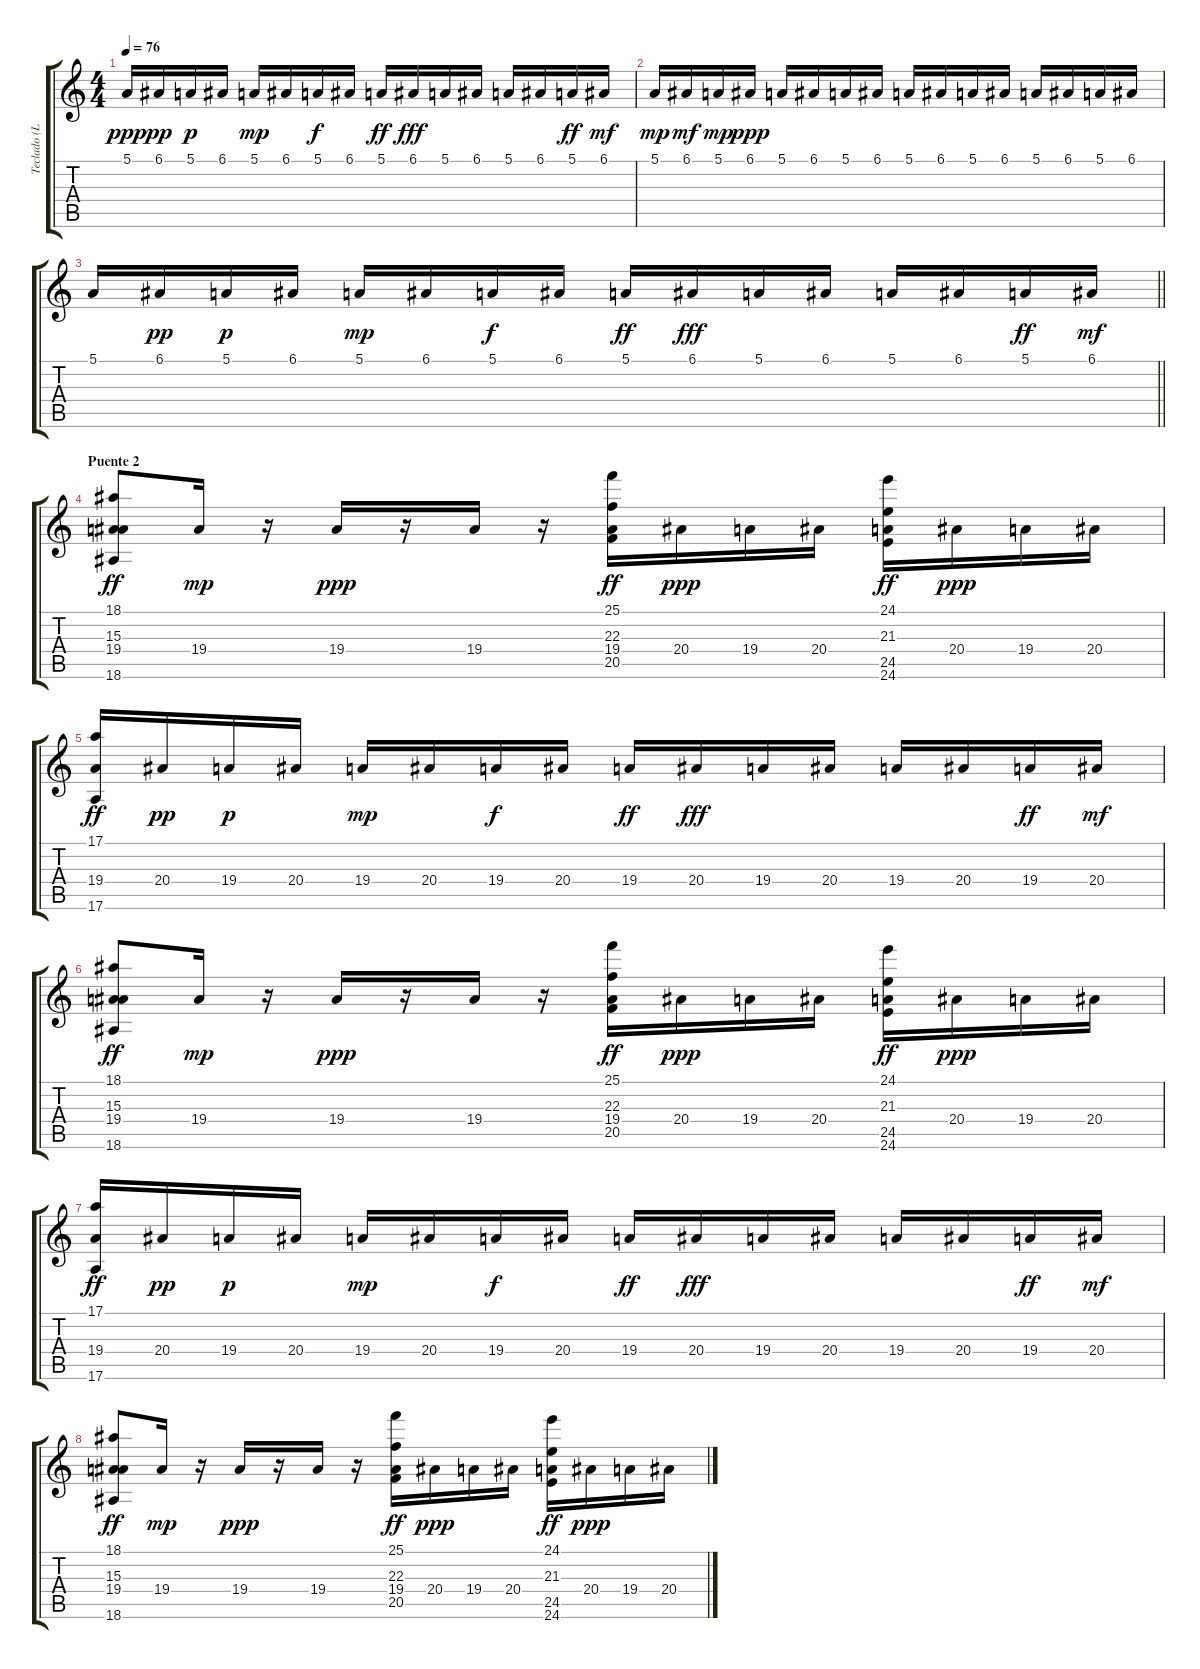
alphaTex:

\track ("Teclado (Lider)" "Teclado (L") {instrument stringensemble1}
\staff {score tabs}
\tuning (E4 B3 G3 D3 A2 E2) {hide}
\ts (4 4)
\tempo 76
\clef g2
\ks c
5.1.16{dy ppp} 6.1.16{dy pp} 5.1.16{dy p} 6.1.16 5.1.16{dy mp} 6.1.16 5.1.16{dy f} 6.1.16 5.1.16{dy ff} 6.1.16{dy fff} 5.1.16 6.1.16 5.1.16 6.1.16 5.1.16{dy ff} 6.1.16{dy mf} |
5.1.16{dy mp} 6.1.16{dy mf} 5.1.16{dy mp} 6.1.16{dy ppp} 5.1.16 6.1.16 5.1.16 6.1.16 5.1.16 6.1.16 5.1.16 6.1.16 5.1.16 6.1.16 5.1.16 6.1.16 |
\barLineRight lightlight
5.1.16 6.1.16{dy pp} 5.1.16{dy p} 6.1.16 5.1.16{dy mp} 6.1.16 5.1.16{dy f} 6.1.16 5.1.16{dy ff} 6.1.16{dy fff} 5.1.16 6.1.16 5.1.16 6.1.16 5.1.16{dy ff} 6.1.16{dy mf} |
\section ("" "Puente 2")
(18.1 15.3 19.4 18.6).8{dy ff} 19.4.16{dy mp} r.16 19.4.16{dy ppp} r.16 19.4.16 r.16 (25.1 22.3 19.4 20.5).16{dy ff} 20.4.16{dy ppp} 19.4.16 20.4.16 (24.1 21.3 24.5 24.6).16{dy ff} 20.4.16{dy ppp} 19.4.16 20.4.16 |
(17.1 19.4 17.6).16{dy ff} 20.4.16{dy pp} 19.4.16{dy p} 20.4.16 19.4.16{dy mp} 20.4.16 19.4.16{dy f} 20.4.16 19.4.16{dy ff} 20.4.16{dy fff} 19.4.16 20.4.16 19.4.16 20.4.16 19.4.16{dy ff} 20.4.16{dy mf} |
(18.1 15.3 19.4 18.6).8{dy ff} 19.4.16{dy mp} r.16 19.4.16{dy ppp} r.16 19.4.16 r.16 (25.1 22.3 19.4 20.5).16{dy ff} 20.4.16{dy ppp} 19.4.16 20.4.16 (24.1 21.3 24.5 24.6).16{dy ff} 20.4.16{dy ppp} 19.4.16 20.4.16 |
(17.1 19.4 17.6).16{dy ff} 20.4.16{dy pp} 19.4.16{dy p} 20.4.16 19.4.16{dy mp} 20.4.16 19.4.16{dy f} 20.4.16 19.4.16{dy ff} 20.4.16{dy fff} 19.4.16 20.4.16 19.4.16 20.4.16 19.4.16{dy ff} 20.4.16{dy mf} |
(18.1 15.3 19.4 18.6).8{dy ff} 19.4.16{dy mp} r.16 19.4.16{dy ppp} r.16 19.4.16 r.16 (25.1 22.3 19.4 20.5).16{dy ff} 20.4.16{dy ppp} 19.4.16 20.4.16 (24.1 21.3 24.5 24.6).16{dy ff} 20.4.16{dy ppp} 19.4.16 20.4.16
